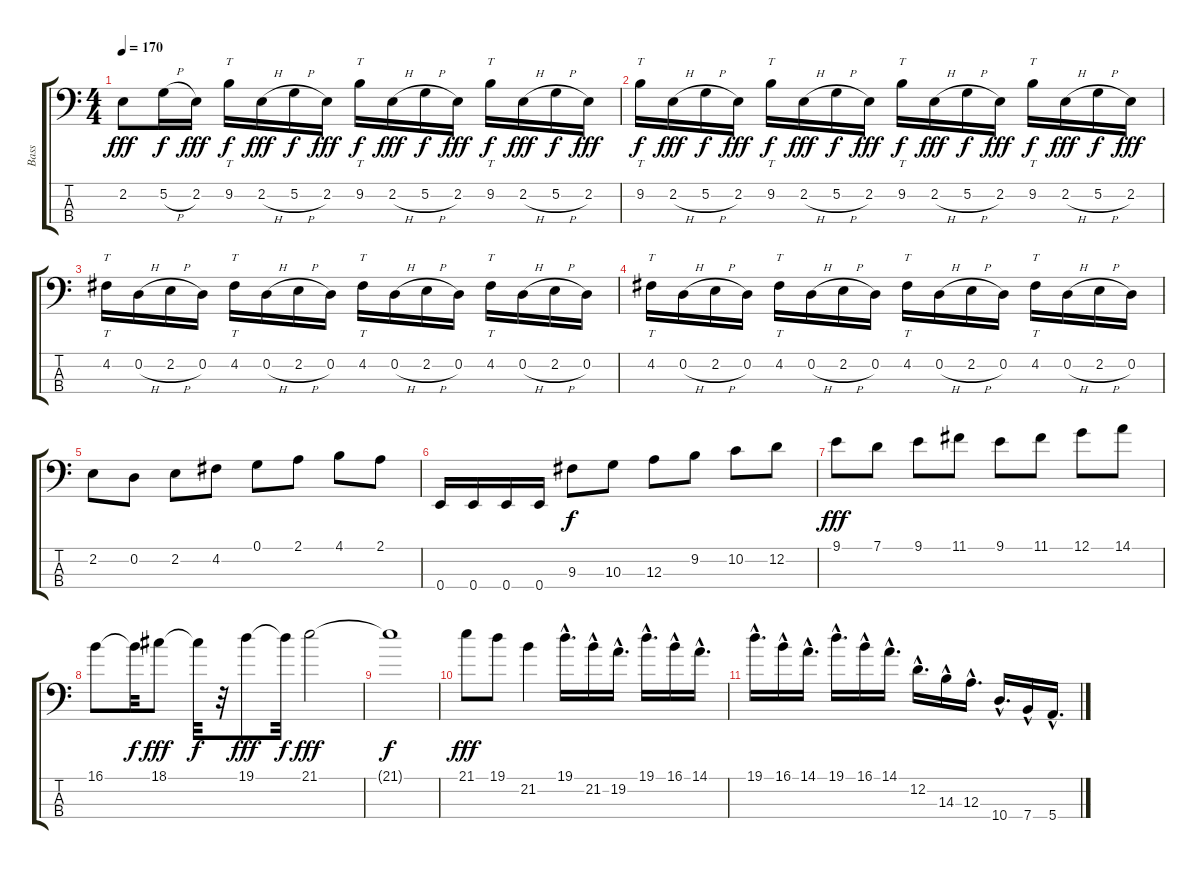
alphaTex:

\track ("Bass" "Bass") {instrument electricbasspick}
\staff {score tabs}
\tuning (G2 D2 A1 E1) {hide}
\ts (4 4)
\tempo 170
\clef f4
\ks c
2.2.8{dy fff} 5.2{h}.16{dy f} 2.2.16{dy fff} 9.2.16{tt dy f} 2.2{h}.16{dy fff} 5.2{h}.16{dy f} 2.2.16{dy fff} 9.2.16{tt dy f} 2.2{h}.16{dy fff} 5.2{h}.16{dy f} 2.2.16{dy fff} 9.2.16{tt dy f} 2.2{h}.16{dy fff} 5.2{h}.16{dy f} 2.2.16{dy fff} |
9.2.16{tt dy f} 2.2{h}.16{dy fff} 5.2{h}.16{dy f} 2.2.16{dy fff} 9.2.16{tt dy f} 2.2{h}.16{dy fff} 5.2{h}.16{dy f} 2.2.16{dy fff} 9.2.16{tt dy f} 2.2{h}.16{dy fff} 5.2{h}.16{dy f} 2.2.16{dy fff} 9.2.16{tt dy f} 2.2{h}.16{dy fff} 5.2{h}.16{dy f} 2.2.16{dy fff} |
4.2.16{tt} 0.2{h}.16 2.2{h}.16 0.2.16 4.2.16{tt} 0.2{h}.16 2.2{h}.16 0.2.16 4.2.16{tt} 0.2{h}.16 2.2{h}.16 0.2.16 4.2.16{tt} 0.2{h}.16 2.2{h}.16 0.2.16 |
4.2.16{tt} 0.2{h}.16 2.2{h}.16 0.2.16 4.2.16{tt} 0.2{h}.16 2.2{h}.16 0.2.16 4.2.16{tt} 0.2{h}.16 2.2{h}.16 0.2.16 4.2.16{tt} 0.2{h}.16 2.2{h}.16 0.2.16 |
2.2.8 0.2.8 2.2.8 4.2.8 0.1.8 2.1.8 4.1.8 2.1.8 |
0.4.16 0.4.16 0.4.16 0.4.16 9.3.8{dy f} 10.3.8 12.3.8 9.2.8 10.2.8 12.2.8 |
9.1.8{dy fff} 7.1.8 9.1.8 11.1.8 9.1.8 11.1.8 12.1.8 14.1.8 |
16.1.8 16.1{t}.32{dy f} 18.1.8{dy fff} 18.1{t}.32{dy f} r.32 19.1.8{dy fff} 19.1{t}.32{dy f} 21.1.2{dy fff} |
21.1{t}.1{dy f} |
21.1.8{dy fff} 19.1.8 21.2.4 19.1{hac}.16{d} 21.2{hac}.16 19.2{hac}.16{d} 19.1{hac}.16{d} 16.1{hac}.16 14.1{hac}.16{d} |
19.1{hac}.16{d} 16.1{hac}.16 14.1{hac}.16{d} 19.1{hac}.16{d} 16.1{hac}.16 14.1{hac}.16{d} 12.2{hac}.16{d} 14.3{hac}.16 12.3{hac}.16{d} 10.4{hac}.16{d} 7.4{hac}.16 5.4{hac}.16{d}
